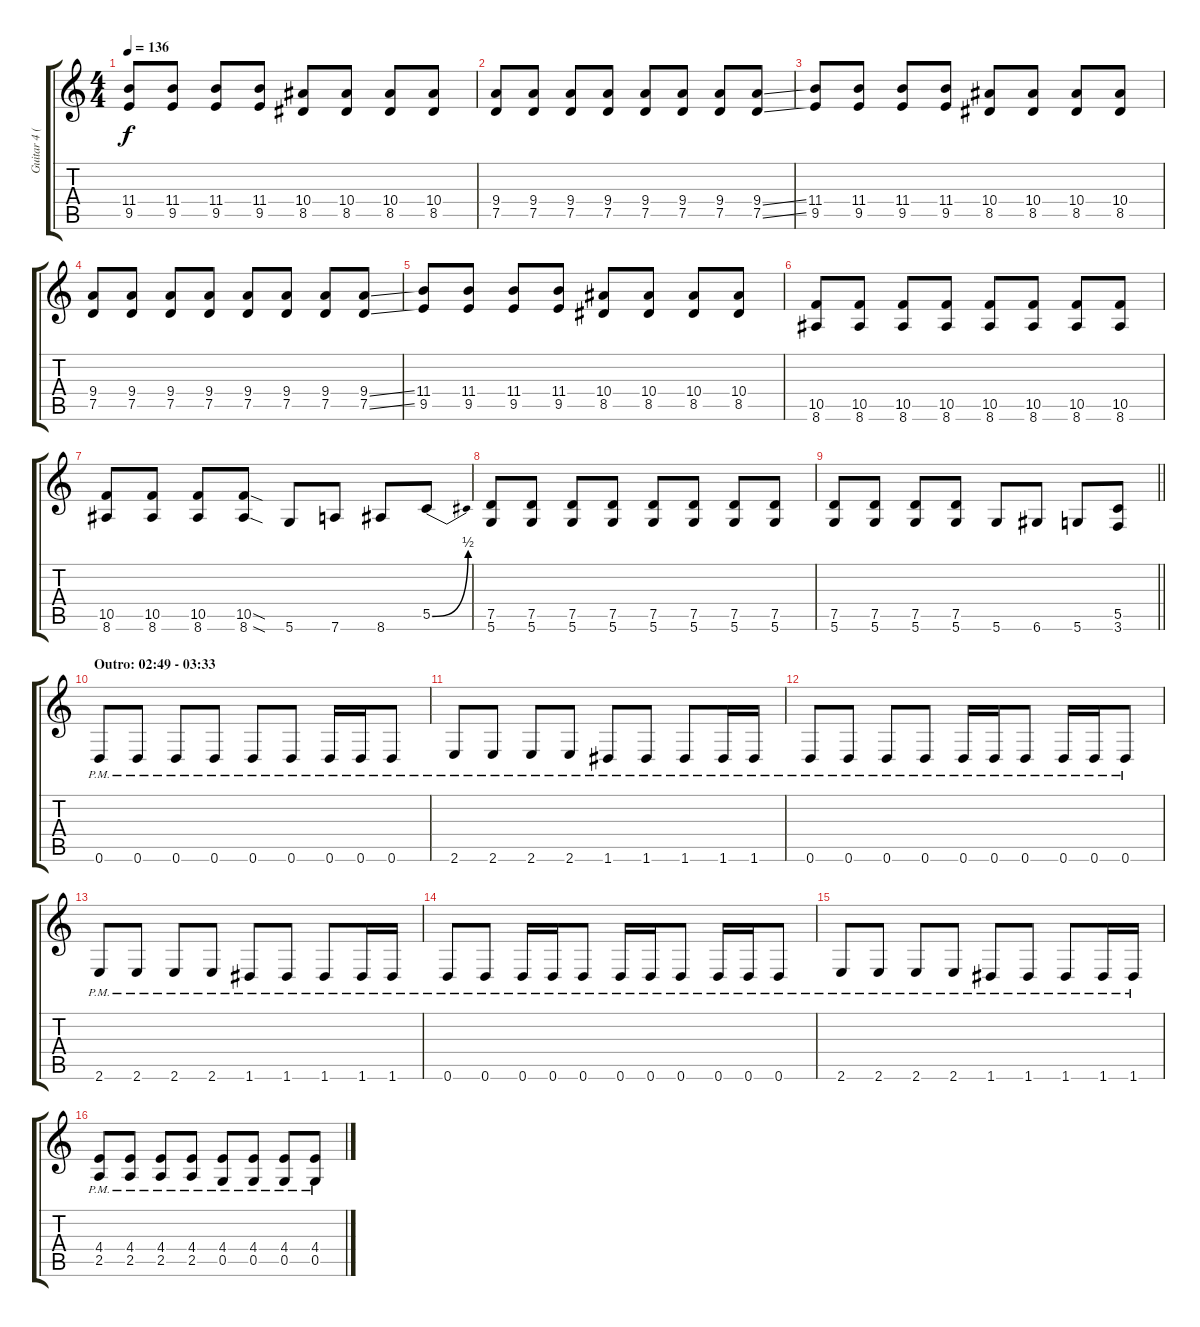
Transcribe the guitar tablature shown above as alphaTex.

\track ("Guitar 4 (Distortion)" "Guitar 4 (") {instrument distortionguitar}
\staff {score tabs}
\tuning (D4 A3 F3 C3 G2 D2) {hide}
\ts (4 4)
\tempo 136
\clef g2
\ks c
(11.4 9.5).8{dy f} (11.4 9.5).8 (11.4 9.5).8 (11.4 9.5).8 (10.4 8.5).8 (10.4 8.5).8 (10.4 8.5).8 (10.4 8.5).8 |
(9.4 7.5).8 (9.4 7.5).8 (9.4 7.5).8 (9.4 7.5).8 (9.4 7.5).8 (9.4 7.5).8 (9.4 7.5).8 (9.4{ss} 7.5{ss}).8 |
(11.4 9.5).8 (11.4 9.5).8 (11.4 9.5).8 (11.4 9.5).8 (10.4 8.5).8 (10.4 8.5).8 (10.4 8.5).8 (10.4 8.5).8 |
(9.4 7.5).8 (9.4 7.5).8 (9.4 7.5).8 (9.4 7.5).8 (9.4 7.5).8 (9.4 7.5).8 (9.4 7.5).8 (9.4{ss} 7.5{ss}).8 |
(11.4 9.5).8 (11.4 9.5).8 (11.4 9.5).8 (11.4 9.5).8 (10.4 8.5).8 (10.4 8.5).8 (10.4 8.5).8 (10.4 8.5).8 |
(10.5 8.6).8 (10.5 8.6).8 (10.5 8.6).8 (10.5 8.6).8 (10.5 8.6).8 (10.5 8.6).8 (10.5 8.6).8 (10.5 8.6).8 |
(10.5 8.6).8 (10.5 8.6).8 (10.5 8.6).8 (10.5{sod} 8.6{sod}).8 5.6.8 7.6.8 8.6.8 5.5{be (bend 0 0 60 2)}.8 |
(7.5 5.6).8 (7.5 5.6).8 (7.5 5.6).8 (7.5 5.6).8 (7.5 5.6).8 (7.5 5.6).8 (7.5 5.6).8 (7.5 5.6).8 |
\barLineRight lightlight
(7.5 5.6).8 (7.5 5.6).8 (7.5 5.6).8 (7.5 5.6).8 5.6.8 6.6.8 5.6.8 (5.5 3.6).8 |
\section ("" "Outro: 02:49 - 03:33")
0.6{pm}.8 0.6{pm}.8 0.6{pm}.8 0.6{pm}.8 0.6{pm}.8 0.6{pm}.8 0.6{pm}.16 0.6{pm}.16 0.6{pm}.8 |
2.6{pm}.8 2.6{pm}.8 2.6{pm}.8 2.6{pm}.8 1.6{pm}.8 1.6{pm}.8 1.6{pm}.8 1.6{pm}.16 1.6{pm}.16 |
0.6{pm}.8 0.6{pm}.8 0.6{pm}.8 0.6{pm}.8 0.6{pm}.16 0.6{pm}.16 0.6{pm}.8 0.6{pm}.16 0.6{pm}.16 0.6{pm}.8 |
2.6{pm}.8 2.6{pm}.8 2.6{pm}.8 2.6{pm}.8 1.6{pm}.8 1.6{pm}.8 1.6{pm}.8 1.6{pm}.16 1.6{pm}.16 |
0.6{pm}.8 0.6{pm}.8 0.6{pm}.16 0.6{pm}.16 0.6{pm}.8 0.6{pm}.16 0.6{pm}.16 0.6{pm}.8 0.6{pm}.16 0.6{pm}.16 0.6{pm}.8 |
2.6{pm}.8 2.6{pm}.8 2.6{pm}.8 2.6{pm}.8 1.6{pm}.8 1.6{pm}.8 1.6{pm}.8 1.6{pm}.16 1.6{pm}.16 |
(4.4{pm} 2.5{pm}).8 (4.4{pm} 2.5{pm}).8 (4.4{pm} 2.5{pm}).8 (4.4{pm} 2.5{pm}).8 (4.4{pm} 0.5{pm}).8 (4.4{pm} 0.5{pm}).8 (4.4{pm} 0.5{pm}).8 (4.4{pm} 0.5{pm}).8
